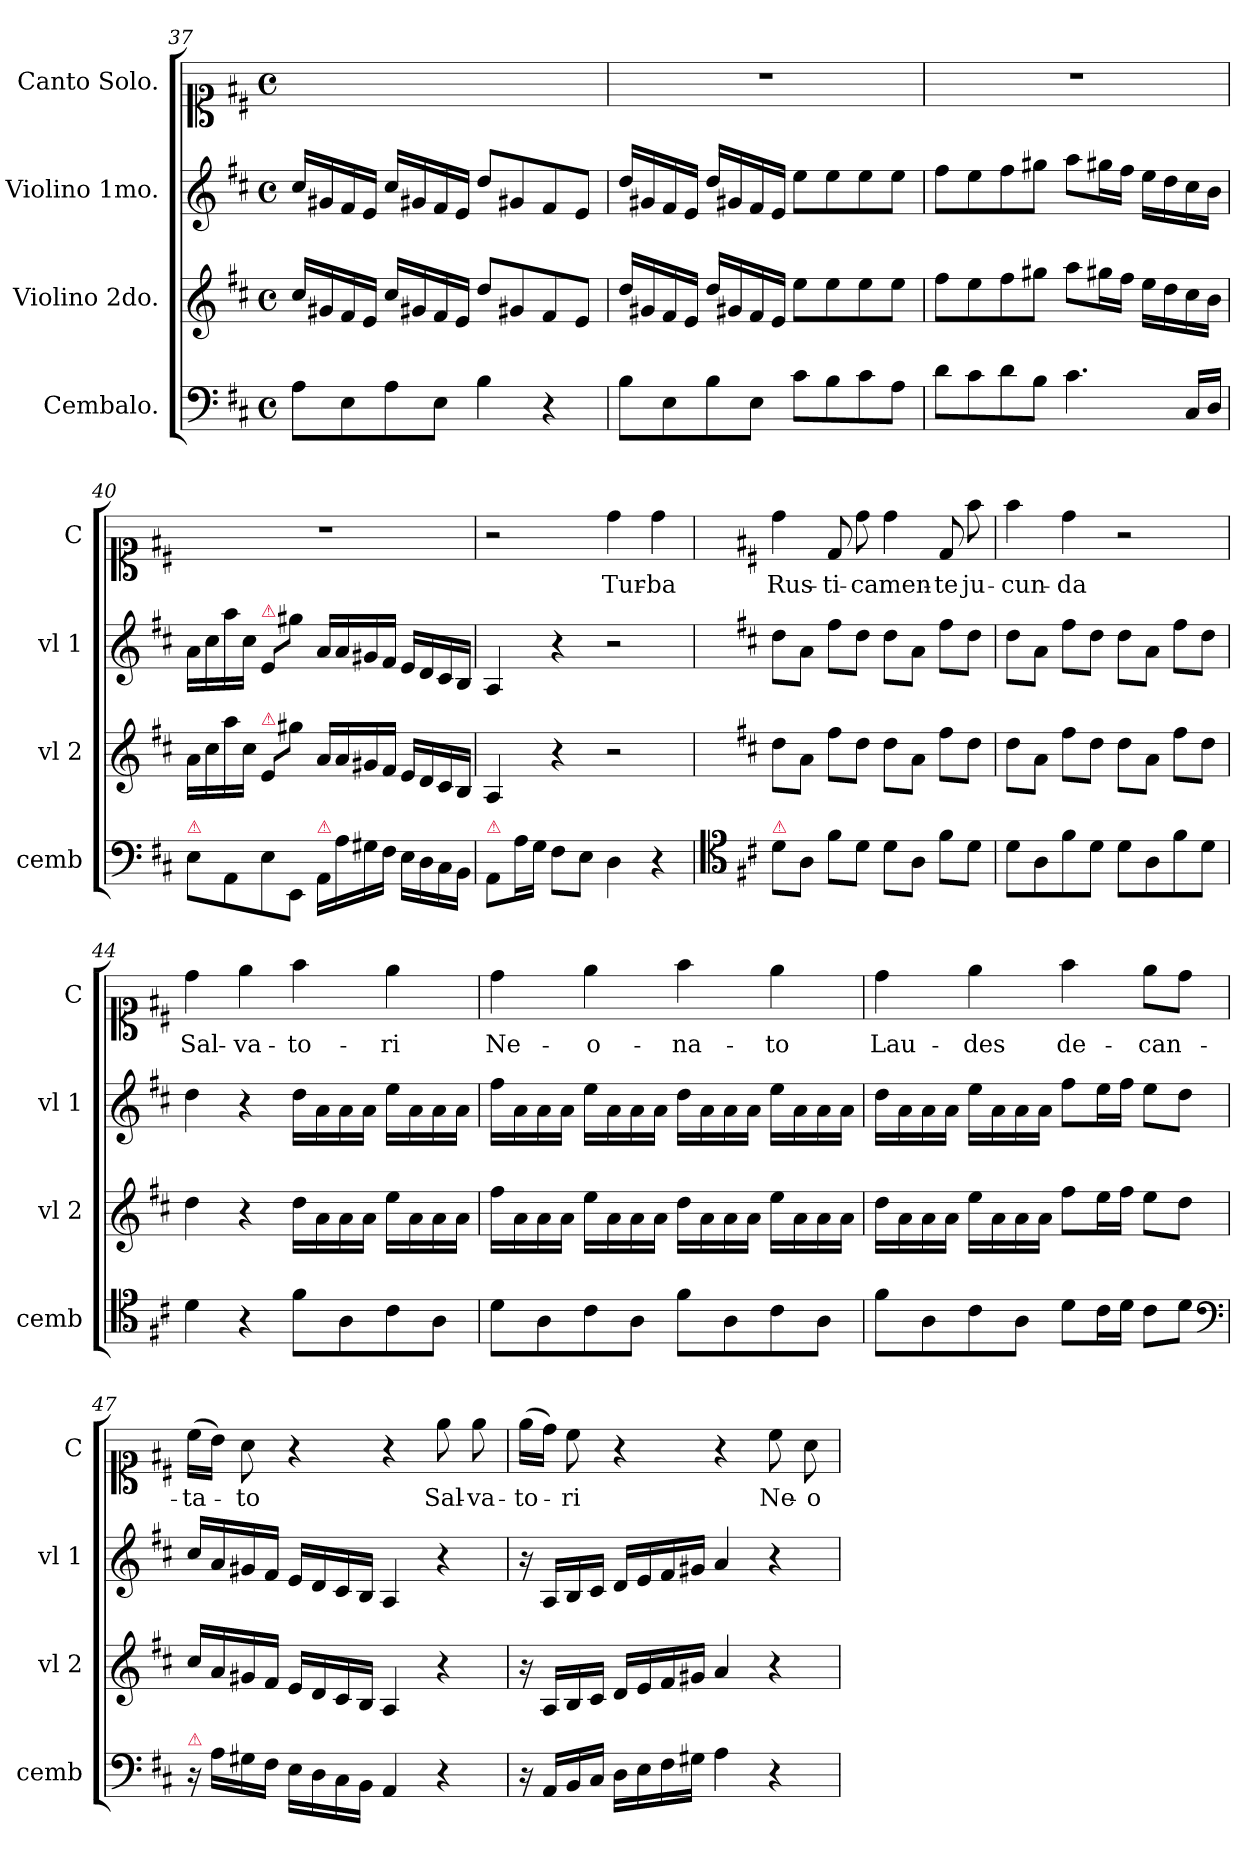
**kern	**kern	**dynam	**kern	**dynam	**kern	**text
*part4	*part3	*part3	*part2	*part2	*part1	*part1
*staff4	*staff3	*staff3	*staff2	*staff2	*staff1	*staff1
*I"Cembalo.	*I"Violino 2do.	*	*I"Violino 1mo.	*	*I"Canto Solo.	*
*I'cemb	*I'vl 2	*	*I'vl 1	*	*I'C	*
*clefF4	*clefG2	*	*clefG2	*	*clefC1	*
*k[f#c#]	*k[f#c#]	*	*k[f#c#]	*	*k[f#c#]	*
*	*D:	*	*D:	*	*D:	*
*M4/4	*M4/4	*	*M4/4	*	*M4/4	*
*met(c)	*met(c)	*	*met(c)	*	*met(c)	*
=37	=37	=37	=37	=37	=37	=37
8A\L	16cc#/LL	.	16cc#/LL	.	1ryy	.
.	16g#X/	.	16g#X/	.	.	.
8E\	16f#/	.	16f#/	.	.	.
.	16e/JJ	.	16e/JJ	.	.	.
8A\	16cc#/LL	.	16cc#/LL	.	.	.
.	16g#X/	.	16g#X/	.	.	.
8E\J	16f#/	.	16f#/	.	.	.
.	16e/JJ	.	16e/JJ	.	.	.
4B\	8dd/L	.	8dd/L	.	.	.
.	8g#X/	.	8g#X/	.	.	.
4r	8f#/	.	8f#/	.	.	.
.	8e/J	.	8e/J	.	.	.
=38	=38	=38	=38	=38	=38	=38
8B\L	16dd/LL	.	16dd/LL	.	1r	.
.	16g#X/	.	16g#X/	.	.	.
8E\	16f#/	.	16f#/	.	.	.
.	16e/JJ	.	16e/JJ	.	.	.
8B\	16dd/LL	.	16dd/LL	.	.	.
.	16g#X/	.	16g#X/	.	.	.
8E\J	16f#/	.	16f#/	.	.	.
.	16e/JJ	.	16e/JJ	.	.	.
8c#\L	8ee\L	.	8ee\L	.	.	.
8B\	8ee\	.	8ee\	.	.	.
8c#\	8ee\	.	8ee\	.	.	.
8A\J	8ee\J	.	8ee\J	.	.	.
=39	=39	=39	=39	=39	=39	=39
8d\L	8ff#\L	.	8ff#\L	.	1r	.
8c#\	8ee\	.	8ee\	.	.	.
8d\	8ff#\	.	8ff#\	.	.	.
8B\J	8gg#X\J	.	8gg#X\J	.	.	.
4.c#\	8aa\L	.	8aa\L	.	.	.
.	16gg#X\L	.	16gg#X\L	.	.	.
.	16ff#\JJ	.	16ff#\JJ	.	.	.
.	16ee\LL	.	16ee\LL	.	.	.
.	16dd\	.	16dd\	.	.	.
16C#/LL	16cc#\	.	16cc#\	.	.	.
16D/JJ	16b\JJ	.	16b\JJ	.	.	.
=40	=40	=40	=40	=40	=40	=40
!LO:TX:a:color=crimson:t=⚠	!	!	!	!	!	!
8E\L	16a\LL	.	16a\LL	.	1r	.
.	16cc#\	.	16cc#\	.	.	.
8AA\	16aa\	.	16aa\	.	.	.
.	16cc#\JJ	.	16cc#\JJ	.	.	.
!	!	!	!LO:TX:a:color=crimson:t=⚠	!	!	!
!	!LO:TX:a:color=crimson:t=⚠	!	!	!	!	!
8E\	8e/L	.	8e/L	.	.	.
8EE/J	8gg#X\J	.	8gg#X\J	.	.	.
!LO:TX:a:color=crimson:t=⚠	!	!	!	!	!	!
16AA/LL	16a/LL	.	16a/LL	.	.	.
16A\	16a/	.	16a/	.	.	.
16G#X\	16g#X/	.	16g#X/	.	.	.
16F#\JJ	16f#/JJ	.	16f#/JJ	.	.	.
16E\LL	16e/LL	.	16e/LL	.	.	.
16D\	16d/	.	16d/	.	.	.
16C#\	16c#/	.	16c#/	.	.	.
16BB\JJ	16B/JJ	.	16B/JJ	.	.	.
=41	=41	=41	=41	=41	=41	=41
!LO:TX:a:color=crimson:t=⚠	!	!	!	!	!	!
8AA/L	4A/	.	4A/	.	2r	.
16A\L	.	.	.	.	.	.
16G\JJ	.	.	.	.	.	.
8F#\L	4r	.	4r	.	.	.
8E\J	.	.	.	.	.	.
4D\	2r	.	2r	.	4dd\	Tur-
4r	.	.	.	.	4dd\	-ba
=42	=42	=42	=42	=42	=42	=42
*clefC4	*	*	*	*	*	*
*k[f#c#]	*	*	*	*	*	*
!LO:TX:a:color=crimson:t=⚠	!	!	!	!	!	!
!	!	!LO:DY:a	!	!LO:DY:a	!	!
8d\L	8dd\L	piano	8dd\L	piano	4dd\	Rus-
8A\J	8a\J	.	8a\J	.	.	.
8f#\L	8ff#\L	.	8ff#\L	.	8d/	-ti-
8d\J	8dd\J	.	8dd\J	.	8dd\	-ca
8d\L	8dd\L	.	8dd\L	.	4dd\	men-
8A\J	8a\J	.	8a\J	.	.	.
8f#\L	8ff#\L	.	8ff#\L	.	8d/	-te
8d\J	8dd\J	.	8dd\J	.	8ff#\	ju-
=43	=43	=43	=43	=43	=43	=43
8d\L	8dd\L	.	8dd\L	.	4ff#\	-cun-
8A\	8a\J	.	8a\J	.	.	.
8f#\	8ff#\L	.	8ff#\L	.	4dd\	-da
8d\J	8dd\J	.	8dd\J	.	.	.
8d\L	8dd\L	.	8dd\L	.	2r	.
8A\	8a\J	.	8a\J	.	.	.
8f#\	8ff#\L	.	8ff#\L	.	.	.
8d\J	8dd\J	.	8dd\J	.	.	.
=44	=44	=44	=44	=44	=44	=44
!	!	!LO:DY:a	!	!LO:DY:a	!	!
4d\	4dd\	forte	4dd\	forte.	4dd\	Sal-
4r	4r	.	4r	.	4ee\	-va-
8f#\L	16dd\LL	.	16dd\LL	.	4ff#\	-to-
.	16a\	.	16a\	.	.	.
8A\	16a\	.	16a\	.	.	.
.	16a\JJ	.	16a\JJ	.	.	.
8c#\	16ee\LL	.	16ee\LL	.	4ee\	-ri
.	16a\	.	16a\	.	.	.
8A\J	16a\	.	16a\	.	.	.
.	16a\JJ	.	16a\JJ	.	.	.
=45	=45	=45	=45	=45	=45	=45
8d\L	16ff#\LL	.	16ff#\LL	.	4dd\	Ne-
.	16a\	.	16a\	.	.	.
8A\	16a\	.	16a\	.	.	.
.	16a\JJ	.	16a\JJ	.	.	.
8c#\	16ee\LL	.	16ee\LL	.	4ee\	-o-
.	16a\	.	16a\	.	.	.
8A\J	16a\	.	16a\	.	.	.
.	16a\JJ	.	16a\JJ	.	.	.
8f#\L	16dd\LL	.	16dd\LL	.	4ff#\	-na-
.	16a\	.	16a\	.	.	.
8A\	16a\	.	16a\	.	.	.
.	16a\JJ	.	16a\JJ	.	.	.
8c#\	16ee\LL	.	16ee\LL	.	4ee\	-to
.	16a\	.	16a\	.	.	.
8A\J	16a\	.	16a\	.	.	.
.	16a\JJ	.	16a\JJ	.	.	.
=46	=46	=46	=46	=46	=46	=46
8f#\L	16dd\LL	.	16dd\LL	.	4dd\	Lau-
.	16a\	.	16a\	.	.	.
8A\	16a\	.	16a\	.	.	.
.	16a\JJ	.	16a\JJ	.	.	.
8c#\	16ee\LL	.	16ee\LL	.	4ee\	-des
.	16a\	.	16a\	.	.	.
8A\J	16a\	.	16a\	.	.	.
.	16a\JJ	.	16a\JJ	.	.	.
8d\L	8ff#\L	.	8ff#\L	.	4ff#\	de-
16c#\L	16ee\L	.	16ee\L	.	.	.
16d\JJ	16ff#\JJ	.	16ff#\JJ	.	.	.
8c#\L	8ee\L	.	8ee\L	.	8ee\L	-can-
8d\J	8dd\J	.	8dd\J	.	8dd\J	.
*clefF4	*	*	*	*	*	*
=47	=47	=47	=47	=47	=47	=47
!LO:TX:a:color=crimson:t=⚠	!	!	!	!	!	!
16r	16cc#/LL	.	16cc#/LL	.	(>16cc#\LL	-ta-
16A\LL	16a/	.	16a/	.	16b\JJ)	.
16G#X\	16g#X/	.	16g#X/	.	8a\	-to
16F#\JJ	16f#/JJ	.	16f#/JJ	.	.	.
16E\LL	16e/LL	.	16e/LL	.	4r	.
16D\	16d/	.	16d/	.	.	.
16C#\	16c#/	.	16c#/	.	.	.
16BB\JJ	16B/JJ	.	16B/JJ	.	.	.
4AA/	4A/	.	4A/	.	4r	.
4r	4r	.	4r	.	8ee\	Sal-
.	.	.	.	.	8ee\	-va-
=48	=48	=48	=48	=48	=48	=48
16r	16r	.	16r	.	(>16ee\LL	-to-
16AA/LL	16A/LL	.	16A/LL	.	16dd\JJ)	.
16BB/	16B/	.	16B/	.	8cc#\	-ri
16C#/JJ	16c#/JJ	.	16c#/JJ	.	.	.
16D\LL	16d/LL	.	16d/LL	.	4r	.
16E\	16e/	.	16e/	.	.	.
16F#\	16f#/	.	16f#/	.	.	.
16G#X\JJ	16g#X/JJ	.	16g#X/JJ	.	.	.
4A\	4a/	.	4a/	.	4r	.
4r	4r	.	4r	.	8cc#\	Ne-
.	.	.	.	.	8a\	-o-
=	=	=	=	=	=	=
*-	*-	*-	*-	*-	*-	*-
